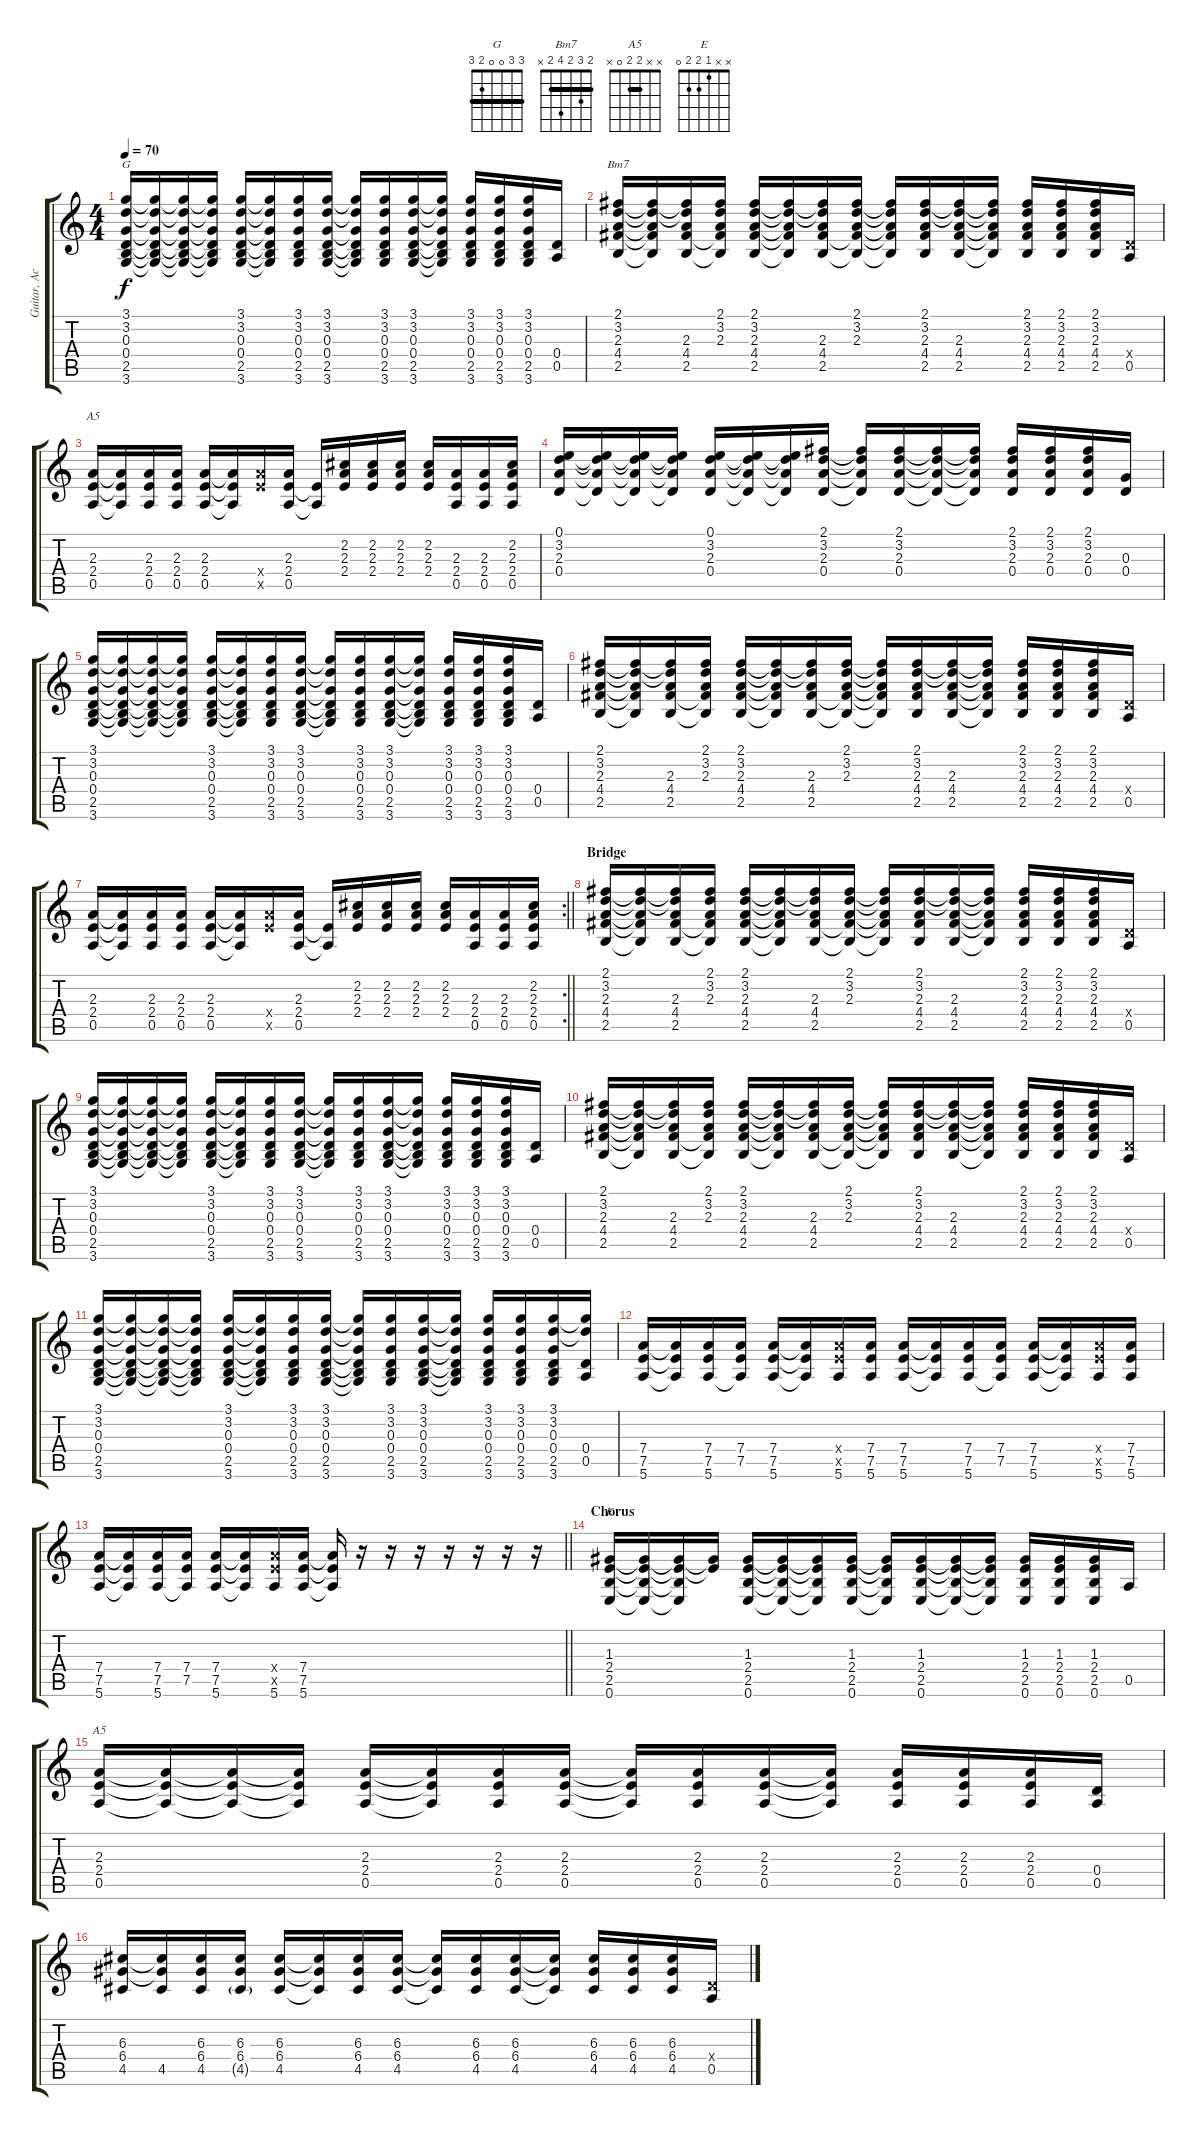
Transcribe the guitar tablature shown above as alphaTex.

\track ("Guitar, Acoustic" "Guitar, Ac") {instrument acousticguitarsteel}
\staff {score tabs}
\tuning (E4 B3 G3 D3 A2 E2) {hide}
\chord ("G" 3 3 0 0 2 3) {barre 3}
\chord ("Bm7" 2 3 2 4 2 x) {barre 2}
\chord ("A5" x x x 7 7 5) {firstfret 5 barre 7}
\chord ("E" x x 1 2 2 0)
\chord ("A5" x x 2 2 0 x) {barre 2}
\ts (4 4)
\tempo 70
\clef g2
\ks c
(3.1 3.2 0.3 0.4 2.5 3.6).16{ch "G" dy f} (3.1{t} 3.2{t} 0.3{t} 0.4{t} 2.5{t} 3.6{t}).16 (3.1{t} 3.2{t} 0.3{t} 0.4{t} 2.5{t} 3.6{t}).16 (3.1{t} 3.2{t} 0.3{t} 0.4{t} 2.5{t} 3.6{t}).16 (3.1 3.2 0.3 0.4 2.5 3.6).16 (3.1{t} 3.2{t} 0.3{t} 0.4{t} 2.5{t} 3.6{t}).16 (3.1 3.2 0.3 0.4 2.5 3.6).16 (3.1 3.2 0.3 0.4 2.5 3.6).16 (3.1{t} 3.2{t} 0.3{t} 0.4{t} 2.5{t} 3.6{t}).16 (3.1 3.2 0.3 0.4 2.5 3.6).16 (3.1 3.2 0.3 0.4 2.5 3.6).16 (3.1{t} 3.2{t} 0.3{t} 0.4{t} 2.5{t} 3.6{t}).16 (3.1 3.2 0.3 0.4 2.5 3.6).16 (3.1 3.2 0.3 0.4 2.5 3.6).16 (3.1 3.2 0.3 0.4 2.5 3.6).16 (0.4 0.5).16 |
(2.1 3.2 2.3 4.4 2.5).16{ch "Bm7"} (2.1{t} 3.2{t} 2.3{t} 4.4{t} 2.5{t}).16 (2.1{t} 3.2{t} 2.3 4.4 2.5).16 (2.1 3.2 2.3 4.4{t} 2.5{t}).16 (2.1 3.2 2.3 4.4 2.5).16 (2.1{t} 3.2{t} 2.3{t} 4.4{t} 2.5{t}).16 (2.1{t} 3.2{t} 2.3 4.4 2.5).16 (2.1 3.2 2.3 4.4{t} 2.5{t}).16 (2.1{t} 3.2{t} 2.3{t} 4.4{t} 2.5{t}).16 (2.1 3.2 2.3 4.4 2.5).16 (2.1{t} 3.2{t} 2.3 4.4 2.5).16 (2.1{t} 3.2{t} 2.3{t} 4.4{t} 2.5{t}).16 (2.1 3.2 2.3 4.4 2.5).16 (2.1 3.2 2.3 4.4 2.5).16 (2.1 3.2 2.3 4.4 2.5).16 (0.4{x} 0.5).16 |
(2.3 2.4 0.5).16{ch "A5"} (2.3{t} 2.4{t} 0.5{t}).16 (2.3 2.4 0.5).16 (2.3 2.4 0.5).16 (2.3 2.4 0.5).16 (2.3{t} 2.4{t} 0.5{t}).16 (7.4{x} 7.5{x}).16 (2.3 2.4 0.5).16 (2.4{t} 0.5{t}).16 (2.2 2.3 2.4).16 (2.2 2.3 2.4).16 (2.2 2.3 2.4).16 (2.2 2.3 2.4).16 (2.3 2.4 0.5).16 (2.3 2.4 0.5).16 (2.2 2.3 2.4 0.5).16 |
(0.1 3.2 2.3 0.4).16 (0.1{t} 3.2{t} 2.3{t} 0.4{t}).16 (0.1{t} 3.2{t} 2.3{t} 0.4{t}).16 (0.1{t} 3.2{t} 2.3{t} 0.4{t}).16 (0.1 3.2 2.3 0.4).16 (0.1{t} 3.2{t} 2.3{t} 0.4{t}).16 (0.1{t} 3.2{t} 2.3{t} 0.4{t}).16 (2.1 3.2 2.3 0.4).16 (2.1{t} 3.2{t} 2.3{t} 0.4{t}).16 (2.1 3.2 2.3 0.4).16 (2.1{t} 3.2{t} 2.3{t} 0.4{t}).16 (2.1{t} 3.2{t} 2.3{t} 0.4{t}).16 (2.1 3.2 2.3 0.4).16 (2.1 3.2 2.3 0.4).16 (2.1 3.2 2.3 0.4).16 (0.3 0.4).16 |
(3.1 3.2 0.3 0.4 2.5 3.6).16 (3.1{t} 3.2{t} 0.3{t} 0.4{t} 2.5{t} 3.6{t}).16 (3.1{t} 3.2{t} 0.3{t} 0.4{t} 2.5{t} 3.6{t}).16 (3.1{t} 3.2{t} 0.3{t} 0.4{t} 2.5{t} 3.6{t}).16 (3.1 3.2 0.3 0.4 2.5 3.6).16 (3.1{t} 3.2{t} 0.3{t} 0.4{t} 2.5{t} 3.6{t}).16 (3.1 3.2 0.3 0.4 2.5 3.6).16 (3.1 3.2 0.3 0.4 2.5 3.6).16 (3.1{t} 3.2{t} 0.3{t} 0.4{t} 2.5{t} 3.6{t}).16 (3.1 3.2 0.3 0.4 2.5 3.6).16 (3.1 3.2 0.3 0.4 2.5 3.6).16 (3.1{t} 3.2{t} 0.3{t} 0.4{t} 2.5{t} 3.6{t}).16 (3.1 3.2 0.3 0.4 2.5 3.6).16 (3.1 3.2 0.3 0.4 2.5 3.6).16 (3.1 3.2 0.3 0.4 2.5 3.6).16 (0.4 0.5).16 |
(2.1 3.2 2.3 4.4 2.5).16 (2.1{t} 3.2{t} 2.3{t} 4.4{t} 2.5{t}).16 (2.1{t} 3.2{t} 2.3 4.4 2.5).16 (2.1 3.2 2.3 4.4{t} 2.5{t}).16 (2.1 3.2 2.3 4.4 2.5).16 (2.1{t} 3.2{t} 2.3{t} 4.4{t} 2.5{t}).16 (2.1{t} 3.2{t} 2.3 4.4 2.5).16 (2.1 3.2 2.3 4.4{t} 2.5{t}).16 (2.1{t} 3.2{t} 2.3{t} 4.4{t} 2.5{t}).16 (2.1 3.2 2.3 4.4 2.5).16 (2.1{t} 3.2{t} 2.3 4.4 2.5).16 (2.1{t} 3.2{t} 2.3{t} 4.4{t} 2.5{t}).16 (2.1 3.2 2.3 4.4 2.5).16 (2.1 3.2 2.3 4.4 2.5).16 (2.1 3.2 2.3 4.4 2.5).16 (0.4{x} 0.5).16 |
\rc 2
\barLineRight lightlight
(2.3 2.4 0.5).16 (2.3{t} 2.4{t} 0.5{t}).16 (2.3 2.4 0.5).16 (2.3 2.4 0.5).16 (2.3 2.4 0.5).16 (2.3{t} 2.4{t} 0.5{t}).16 (7.4{x} 7.5{x}).16 (2.3 2.4 0.5).16 (2.4{t} 0.5{t}).16 (2.2 2.3 2.4).16 (2.2 2.3 2.4).16 (2.2 2.3 2.4).16 (2.2 2.3 2.4).16 (2.3 2.4 0.5).16 (2.3 2.4 0.5).16 (2.2 2.3 2.4 0.5).16 |
\section ("" "Bridge")
(2.1 3.2 2.3 4.4 2.5).16 (2.1{t} 3.2{t} 2.3{t} 4.4{t} 2.5{t}).16 (2.1{t} 3.2{t} 2.3 4.4 2.5).16 (2.1 3.2 2.3 4.4{t} 2.5{t}).16 (2.1 3.2 2.3 4.4 2.5).16 (2.1{t} 3.2{t} 2.3{t} 4.4{t} 2.5{t}).16 (2.1{t} 3.2{t} 2.3 4.4 2.5).16 (2.1 3.2 2.3 4.4{t} 2.5{t}).16 (2.1{t} 3.2{t} 2.3{t} 4.4{t} 2.5{t}).16 (2.1 3.2 2.3 4.4 2.5).16 (2.1{t} 3.2{t} 2.3 4.4 2.5).16 (2.1{t} 3.2{t} 2.3{t} 4.4{t} 2.5{t}).16 (2.1 3.2 2.3 4.4 2.5).16 (2.1 3.2 2.3 4.4 2.5).16 (2.1 3.2 2.3 4.4 2.5).16 (0.4{x} 0.5).16 |
(3.1 3.2 0.3 0.4 2.5 3.6).16 (3.1{t} 3.2{t} 0.3{t} 0.4{t} 2.5{t} 3.6{t}).16 (3.1{t} 3.2{t} 0.3{t} 0.4{t} 2.5{t} 3.6{t}).16 (3.1{t} 3.2{t} 0.3{t} 0.4{t} 2.5{t} 3.6{t}).16 (3.1 3.2 0.3 0.4 2.5 3.6).16 (3.1{t} 3.2{t} 0.3{t} 0.4{t} 2.5{t} 3.6{t}).16 (3.1 3.2 0.3 0.4 2.5 3.6).16 (3.1 3.2 0.3 0.4 2.5 3.6).16 (3.1{t} 3.2{t} 0.3{t} 0.4{t} 2.5{t} 3.6{t}).16 (3.1 3.2 0.3 0.4 2.5 3.6).16 (3.1 3.2 0.3 0.4 2.5 3.6).16 (3.1{t} 3.2{t} 0.3{t} 0.4{t} 2.5{t} 3.6{t}).16 (3.1 3.2 0.3 0.4 2.5 3.6).16 (3.1 3.2 0.3 0.4 2.5 3.6).16 (3.1 3.2 0.3 0.4 2.5 3.6).16 (0.4 0.5).16 |
(2.1 3.2 2.3 4.4 2.5).16 (2.1{t} 3.2{t} 2.3{t} 4.4{t} 2.5{t}).16 (2.1{t} 3.2{t} 2.3 4.4 2.5).16 (2.1 3.2 2.3 4.4{t} 2.5{t}).16 (2.1 3.2 2.3 4.4 2.5).16 (2.1{t} 3.2{t} 2.3{t} 4.4{t} 2.5{t}).16 (2.1{t} 3.2{t} 2.3 4.4 2.5).16 (2.1 3.2 2.3 4.4{t} 2.5{t}).16 (2.1{t} 3.2{t} 2.3{t} 4.4{t} 2.5{t}).16 (2.1 3.2 2.3 4.4 2.5).16 (2.1{t} 3.2{t} 2.3 4.4 2.5).16 (2.1{t} 3.2{t} 2.3{t} 4.4{t} 2.5{t}).16 (2.1 3.2 2.3 4.4 2.5).16 (2.1 3.2 2.3 4.4 2.5).16 (2.1 3.2 2.3 4.4 2.5).16 (0.4{x} 0.5).16 |
(3.1 3.2 0.3 0.4 2.5 3.6).16 (3.1{t} 3.2{t} 0.3{t} 0.4{t} 2.5{t} 3.6{t}).16 (3.1{t} 3.2{t} 0.3{t} 0.4{t} 2.5{t} 3.6{t}).16 (3.1{t} 3.2{t} 0.3{t} 0.4{t} 2.5{t} 3.6{t}).16 (3.1 3.2 0.3 0.4 2.5 3.6).16 (3.1{t} 3.2{t} 0.3{t} 0.4{t} 2.5{t} 3.6{t}).16 (3.1 3.2 0.3 0.4 2.5 3.6).16 (3.1 3.2 0.3 0.4 2.5 3.6).16 (3.1{t} 3.2{t} 0.3{t} 0.4{t} 2.5{t} 3.6{t}).16 (3.1 3.2 0.3 0.4 2.5 3.6).16 (3.1 3.2 0.3 0.4 2.5 3.6).16 (3.1{t} 3.2{t} 0.3{t} 0.4{t} 2.5{t} 3.6{t}).16 (3.1 3.2 0.3 0.4 2.5 3.6).16 (3.1 3.2 0.3 0.4 2.5 3.6).16 (3.1 3.2 0.3 0.4 2.5 3.6).16 (3.1{t} 3.2{t} 0.4 0.5).16 |
(7.4 7.5 5.6).16 (7.4{t} 7.5{t} 5.6{t}).16 (7.4 7.5 5.6).16 (7.4 7.5 5.6{t}).16 (7.4 7.5 5.6).16 (7.4{t} 7.5{t} 5.6{t}).16 (7.4{x} 7.5{x} 5.6).16 (7.4 7.5 5.6).16 (7.4 7.5 5.6).16 (7.4{t} 7.5{t} 5.6{t}).16 (7.4 7.5 5.6).16 (7.4 7.5 5.6{t}).16 (7.4 7.5 5.6).16 (7.4{t} 7.5{t} 5.6{t}).16 (7.4{x} 7.5{x} 5.6).16 (7.4 7.5 5.6).16 |
\barLineRight lightlight
(7.4 7.5 5.6).16 (7.4{t} 7.5{t} 5.6{t}).16 (7.4 7.5 5.6).16 (7.4 7.5 5.6{t}).16 (7.4 7.5 5.6).16 (7.4{t} 7.5{t} 5.6{t}).16 (7.4{x} 7.5{x} 5.6).16 (7.4 7.5 5.6).16 (7.4{t} 7.5{t} 5.6{t}).16 r.16 r.16 r.16 r.16 r.16 r.16 r.16 |
\section ("" "Chorus")
(1.3 2.4 2.5 0.6).16{ch "E"} (1.3{t} 2.4{t} 2.5{t} 0.6{t}).16 (1.3{t} 2.4{t} 2.5{t} 0.6{t}).16 (1.3{t} 2.4{t}).16 (1.3 2.4 2.5 0.6).16 (1.3{t} 2.4{t} 2.5{t} 0.6{t}).16 (1.3{t} 2.4{t} 2.5{t} 0.6{t}).16 (1.3 2.4 2.5 0.6).16 (1.3{t} 2.4{t} 2.5{t} 0.6{t}).16 (1.3 2.4 2.5 0.6).16 (1.3{t} 2.4{t} 2.5{t} 0.6{t}).16 (1.3{t} 2.4{t} 2.5{t} 0.6{t}).16 (1.3 2.4 2.5 0.6).16 (1.3 2.4 2.5 0.6).16 (1.3 2.4 2.5 0.6).16 0.5.16 |
(2.3 2.4 0.5).16{ch "A5"} (2.3{t} 2.4{t} 0.5{t}).16 (2.3{t} 2.4{t} 0.5{t}).16 (2.3{t} 2.4{t} 0.5{t}).16 (2.3 2.4 0.5).16 (2.3{t} 2.4{t} 0.5{t}).16 (2.3 2.4 0.5).16 (2.3 2.4 0.5).16 (2.3{t} 2.4{t} 0.5{t}).16 (2.3 2.4 0.5).16 (2.3 2.4 0.5).16 (2.3{t} 2.4{t} 0.5{t}).16 (2.3 2.4 0.5).16 (2.3 2.4 0.5).16 (2.3 2.4 0.5).16 (0.4 0.5).16 |
(6.3 6.4 4.5).16 (6.3{t} 6.4{t} 4.5).16 (6.3 6.4 4.5).16 (6.3 6.4 4.5{g}).16 (6.3 6.4 4.5).16 (6.3{t} 6.4{t} 4.5{t}).16 (6.3 6.4 4.5).16 (6.3 6.4 4.5).16 (6.3{t} 6.4{t} 4.5{t}).16 (6.3 6.4 4.5).16 (6.3 6.4 4.5).16 (6.3{t} 6.4{t} 4.5{t}).16 (6.3 6.4 4.5).16 (6.3 6.4 4.5).16 (6.3 6.4 4.5).16 (0.4{x} 0.5).16
